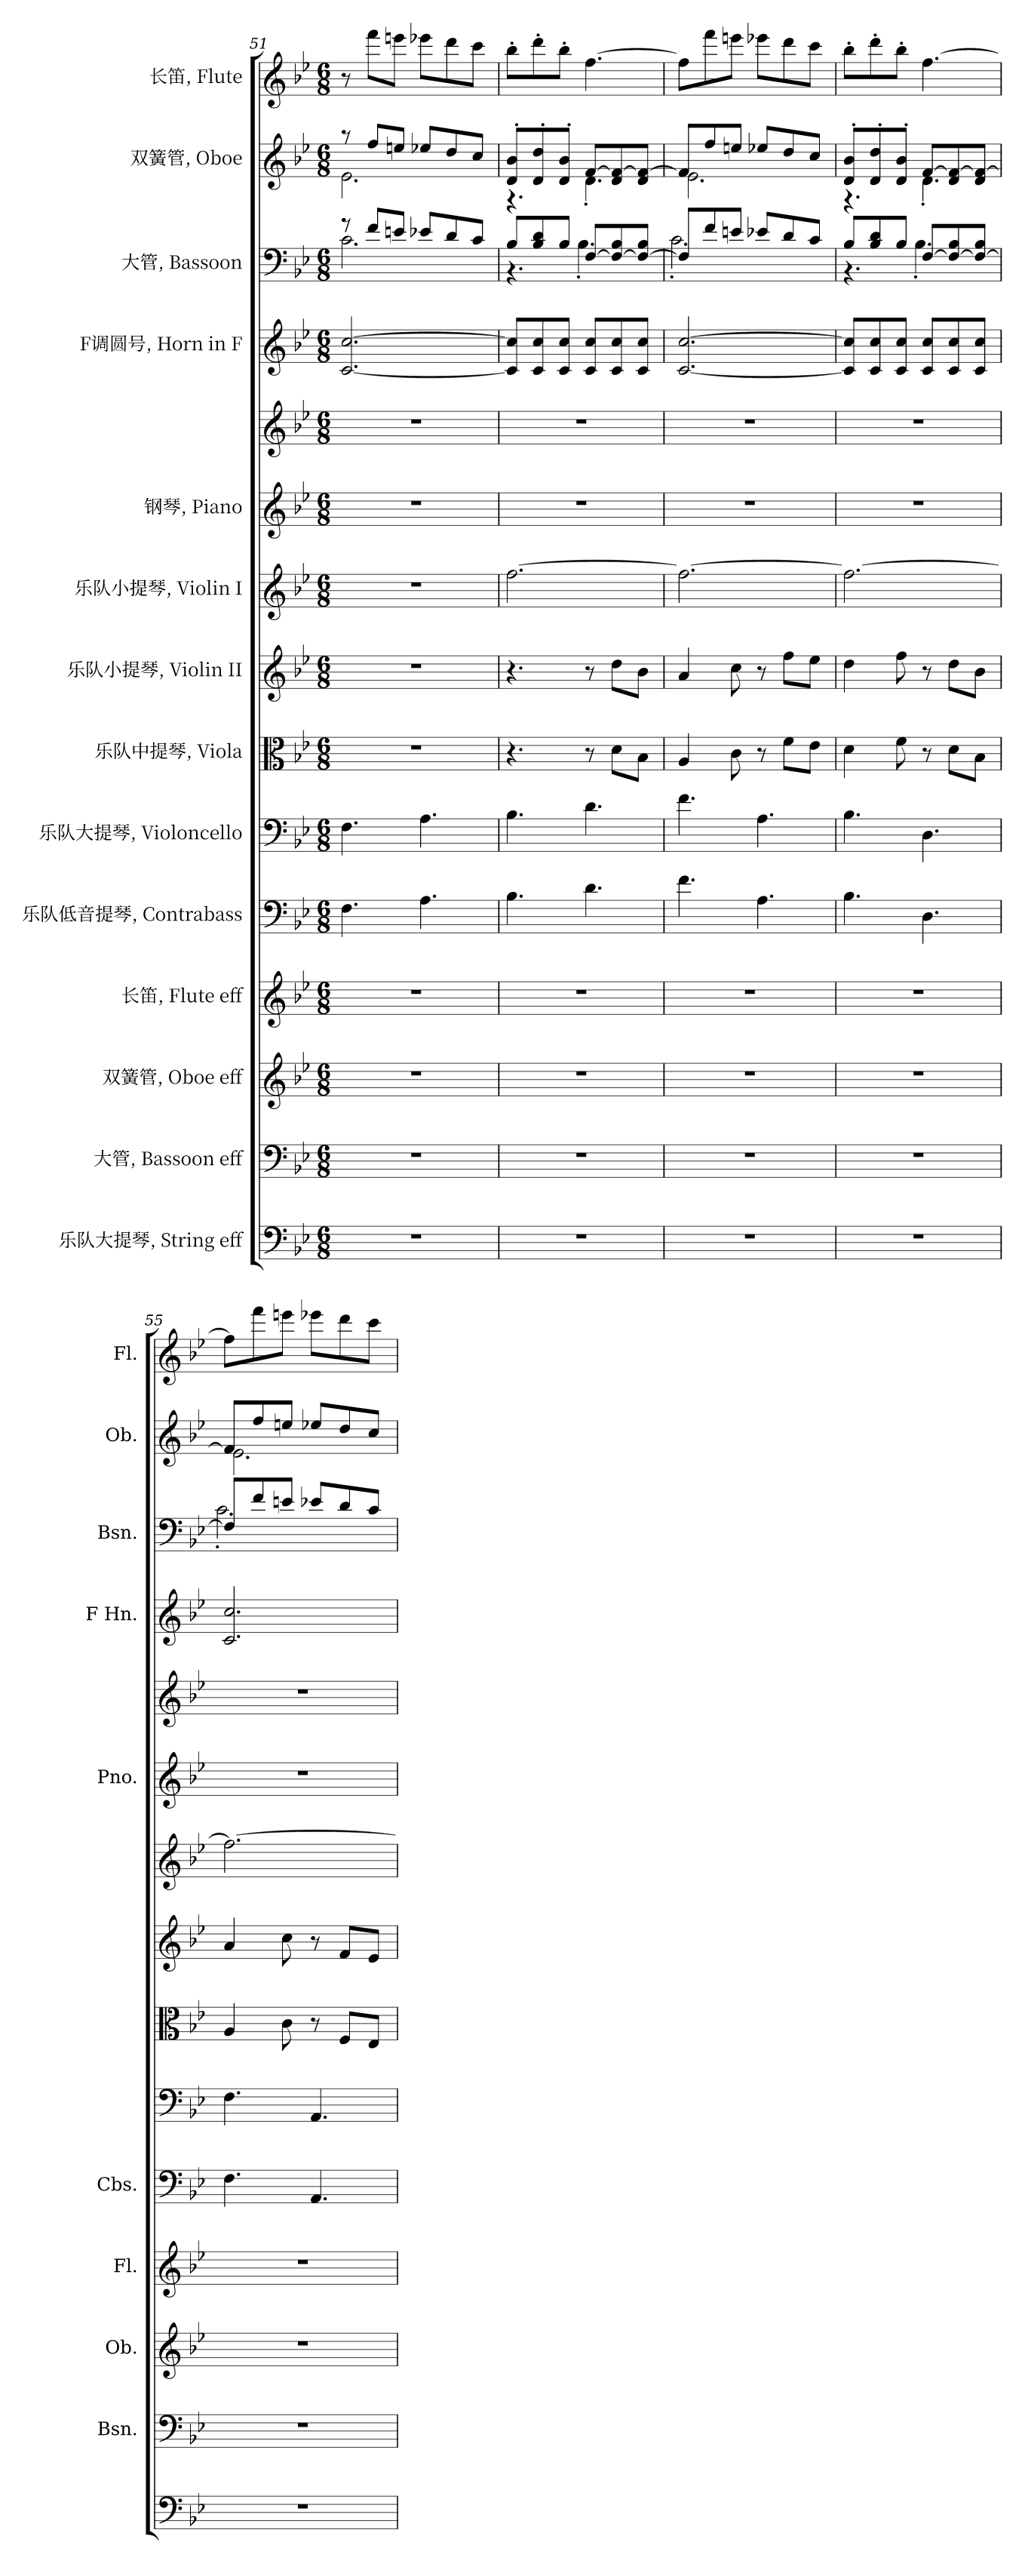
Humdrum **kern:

**kern	**kern	**kern	**kern	**kern	**kern	**kern	**kern	**kern	**kern	**kern	**kern	**kern	**kern	**kern
*part14	*part13	*part12	*part11	*part10	*part9	*part8	*part7	*part6	*part5	*part5	*part4	*part3	*part2	*part1
*staff15	*staff14	*staff13	*staff12	*staff11	*staff10	*staff9	*staff8	*staff7	*staff6	*staff5	*staff4	*staff3	*staff2	*staff1
*I"乐队大提琴, String eff	*I"大管, Bassoon eff	*I"双簧管, Oboe eff	*I"长笛, Flute eff	*I"乐队低音提琴, Contrabass	*I"乐队大提琴, Violoncello	*I"乐队中提琴, Viola	*I"乐队小提琴, Violin II	*I"乐队小提琴, Violin I	*I"钢琴, Piano	*	*I"F调圆号, Horn in F	*I"大管, Bassoon	*I"双簧管, Oboe	*I"长笛, Flute
*	*I'Bsn.	*I'Ob.	*I'Fl.	*I'Cbs.	*	*	*	*	*I'Pno.	*	*I'F Hn.	*I'Bsn.	*I'Ob.	*I'Fl.
*clefF4	*clefF4	*clefG2	*clefG2	*clefF4	*clefF4	*clefC3	*clefG2	*clefG2	*clefG2	*clefG2	*clefG2	*clefF4	*clefG2	*clefG2
*	*	*	*	*ITrd7c12	*	*	*	*	*	*	*ITrd4c7	*	*	*
*k[b-e-]	*k[b-e-]	*k[b-e-]	*k[b-e-]	*k[b-e-]	*k[b-e-]	*k[b-e-]	*k[b-e-]	*k[b-e-]	*k[b-e-]	*k[b-e-]	*k[b-e-a-]	*k[b-e-]	*k[b-e-]	*k[b-e-]
*M6/8	*M6/8	*M6/8	*M6/8	*M6/8	*M6/8	*M6/8	*M6/8	*M6/8	*M6/8	*M6/8	*M6/8	*M6/8	*M6/8	*M6/8
=51	=51	=51	=51	=51	=51	=51	=51	=51	=51	=51	=51	=51	=51	=51
*	*	*	*	*	*	*	*	*	*	*	*	*^	*^	*
2.r	2.r	2.r	2.r	4.FF\	4.F\	2.r	2.r	2.r	2.r	2.r	[2.F/ [2.f/	8r	2.c\	8r	2.e-\	8r
.	.	.	.	.	.	.	.	.	.	.	.	8f/L	.	8ff/L	.	8fff\L
.	.	.	.	.	.	.	.	.	.	.	.	8en/J	.	8een/J	.	8eeen\J
.	.	.	.	4.AA\	4.A\	.	.	.	.	.	.	8e-X/L	.	8ee-X/L	.	8eee-X\L
.	.	.	.	.	.	.	.	.	.	.	.	8d/	.	8dd/	.	8ddd\
.	.	.	.	.	.	.	.	.	.	.	.	8c/J	.	8cc/J	.	8ccc\J
=52	=52	=52	=52	=52	=52	=52	=52	=52	=52	=52	=52	=52	=52	=52	=52	=52
2.r	2.r	2.r	2.r	4.BB-\	4.B-\	4.r	4.r	[2.ff\	2.r	2.r	8F/] 8f/]L	8B-/L	4.r	8d/' 8b-/'L	4.r	8bb-'\L
.	.	.	.	.	.	.	.	.	.	.	8F/ 8f/	8B-/ 8d/	.	8d/' 8dd/'	.	8ddd'\
.	.	.	.	.	.	.	.	.	.	.	8F/ 8f/J	8B-/J	.	8d/' 8b-/'J	.	8bb-'\J
.	.	.	.	4.D\	4.d\	8r	8r	.	.	.	8F/ 8f/L	[8F/L	4.B-'\	[8f/L	4.d'\	[4.ff\
.	.	.	.	.	.	8d\L	8dd\L	.	.	.	8F/ 8f/	8F/_ 8B-/	.	8d/ 8f/_	.	.
.	.	.	.	.	.	8B-\J	8b-\J	.	.	.	8F/ 8f/J	8F/_ 8B-/J	.	8d/ 8f/_J	.	.
=53	=53	=53	=53	=53	=53	=53	=53	=53	=53	=53	=53	=53	=53	=53	=53	=53
2.r	2.r	2.r	2.r	4.F\	4.f\	4A/	4a/	2.ff\_	2.r	2.r	[2.F/ [2.f/	8F/L]	2.c'\	8f/L]	2.e-\	8ff\L]
.	.	.	.	.	.	.	.	.	.	.	.	8f/	.	8ff/	.	8fff\
.	.	.	.	.	.	8c\	8cc\	.	.	.	.	8en/J	.	8een/J	.	8eeen\J
.	.	.	.	4.AA\	4.A\	8r	8r	.	.	.	.	8e-X/L	.	8ee-X/L	.	8eee-X\L
.	.	.	.	.	.	8f\L	8ff\L	.	.	.	.	8d/	.	8dd/	.	8ddd\
.	.	.	.	.	.	8e-\J	8ee-\J	.	.	.	.	8c/J	.	8cc/J	.	8ccc\J
!!LO:PB:g=z
=54	=54	=54	=54	=54	=54	=54	=54	=54	=54	=54	=54	=54	=54	=54	=54	=54
2.r	2.r	2.r	2.r	4.BB-\	4.B-\	4d\	4dd\	2.ff\_	2.r	2.r	8F/] 8f/]L	8B-/L	4.r	8d/' 8b-/'L	4.r	8bb-'\L
.	.	.	.	.	.	.	.	.	.	.	8F/ 8f/	8B-/ 8d/	.	8d/' 8dd/'	.	8ddd'\
.	.	.	.	.	.	8f\	8ff\	.	.	.	8F/ 8f/J	8B-/J	.	8d/' 8b-/'J	.	8bb-'\J
.	.	.	.	4.DD\	4.D\	8r	8r	.	.	.	8F/ 8f/L	[8F/L	4.B-'\	[8f/L	4.d'\	[4.ff\
.	.	.	.	.	.	8d\L	8dd\L	.	.	.	8F/ 8f/	8F/_ 8B-/	.	8d/ 8f/_	.	.
.	.	.	.	.	.	8B-\J	8b-\J	.	.	.	8F/ 8f/J	8F/_ 8B-/J	.	8d/ 8f/_J	.	.
=55	=55	=55	=55	=55	=55	=55	=55	=55	=55	=55	=55	=55	=55	=55	=55	=55
2.r	2.r	2.r	2.r	4.FF\	4.F\	4A/	4a/	2.ff\_	2.r	2.r	2.F/ 2.f/	8F/L]	2.c'\	8f/L]	2.e-\	8ff\L]
.	.	.	.	.	.	.	.	.	.	.	.	8f/	.	8ff/	.	8fff\
.	.	.	.	.	.	8c\	8cc\	.	.	.	.	8en/J	.	8een/J	.	8eeen\J
.	.	.	.	4.AAA/	4.AA/	8r	8r	.	.	.	.	8e-X/L	.	8ee-X/L	.	8eee-X\L
.	.	.	.	.	.	8F/L	8f/L	.	.	.	.	8d/	.	8dd/	.	8ddd\
.	.	.	.	.	.	8E-/J	8e-/J	.	.	.	.	8c/J	.	8cc/J	.	8ccc\J
*	*	*	*	*	*	*	*	*	*	*	*	*v	*v	*	*	*
*	*	*	*	*	*	*	*	*	*	*	*	*	*v	*v	*
=	=	=	=	=	=	=	=	=	=	=	=	=	=	=
*-	*-	*-	*-	*-	*-	*-	*-	*-	*-	*-	*-	*-	*-	*-
